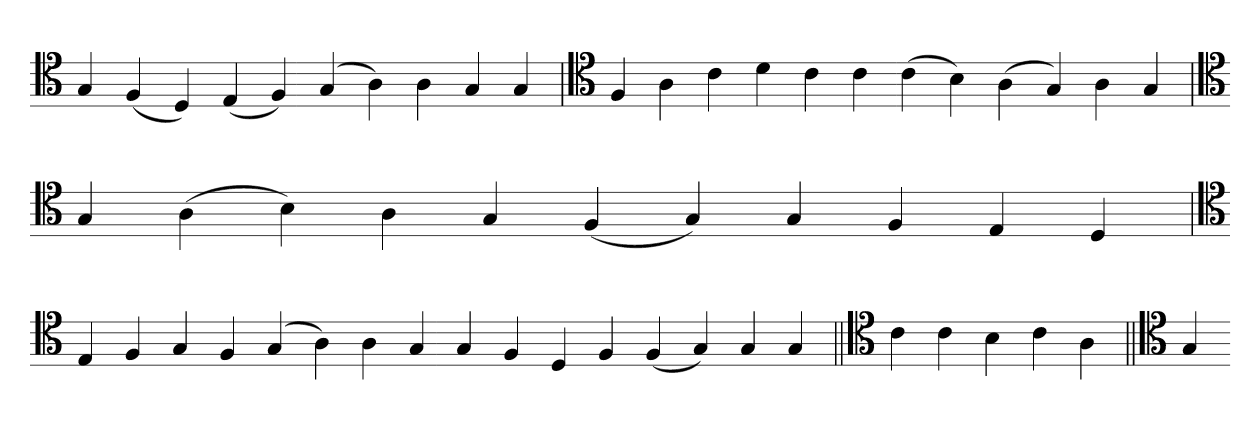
**kern
*part1
*staff1
*clefC4
=
4G
(4F
4D)
(4E
4F)
(4G
4A)
4A
4G
4G
='
*clefC4
4F
4A
4c
4d
4c
4c
(4c
4B)
(4A
4G)
4A
4G
='
*clefC4
4G
(4A
4B)
4A
4G
(4F
4G)
4G
4F
4E
4D
=`
*clefC4
4E
4F
4G
4F
(4G
4A)
4A
4G
4G
4F
4D
4F
(4F
4G)
4G
4G
=||
*clefC4
4c
4c
4B
4c
4A
=||
*clefC4
4G
=-
*-
